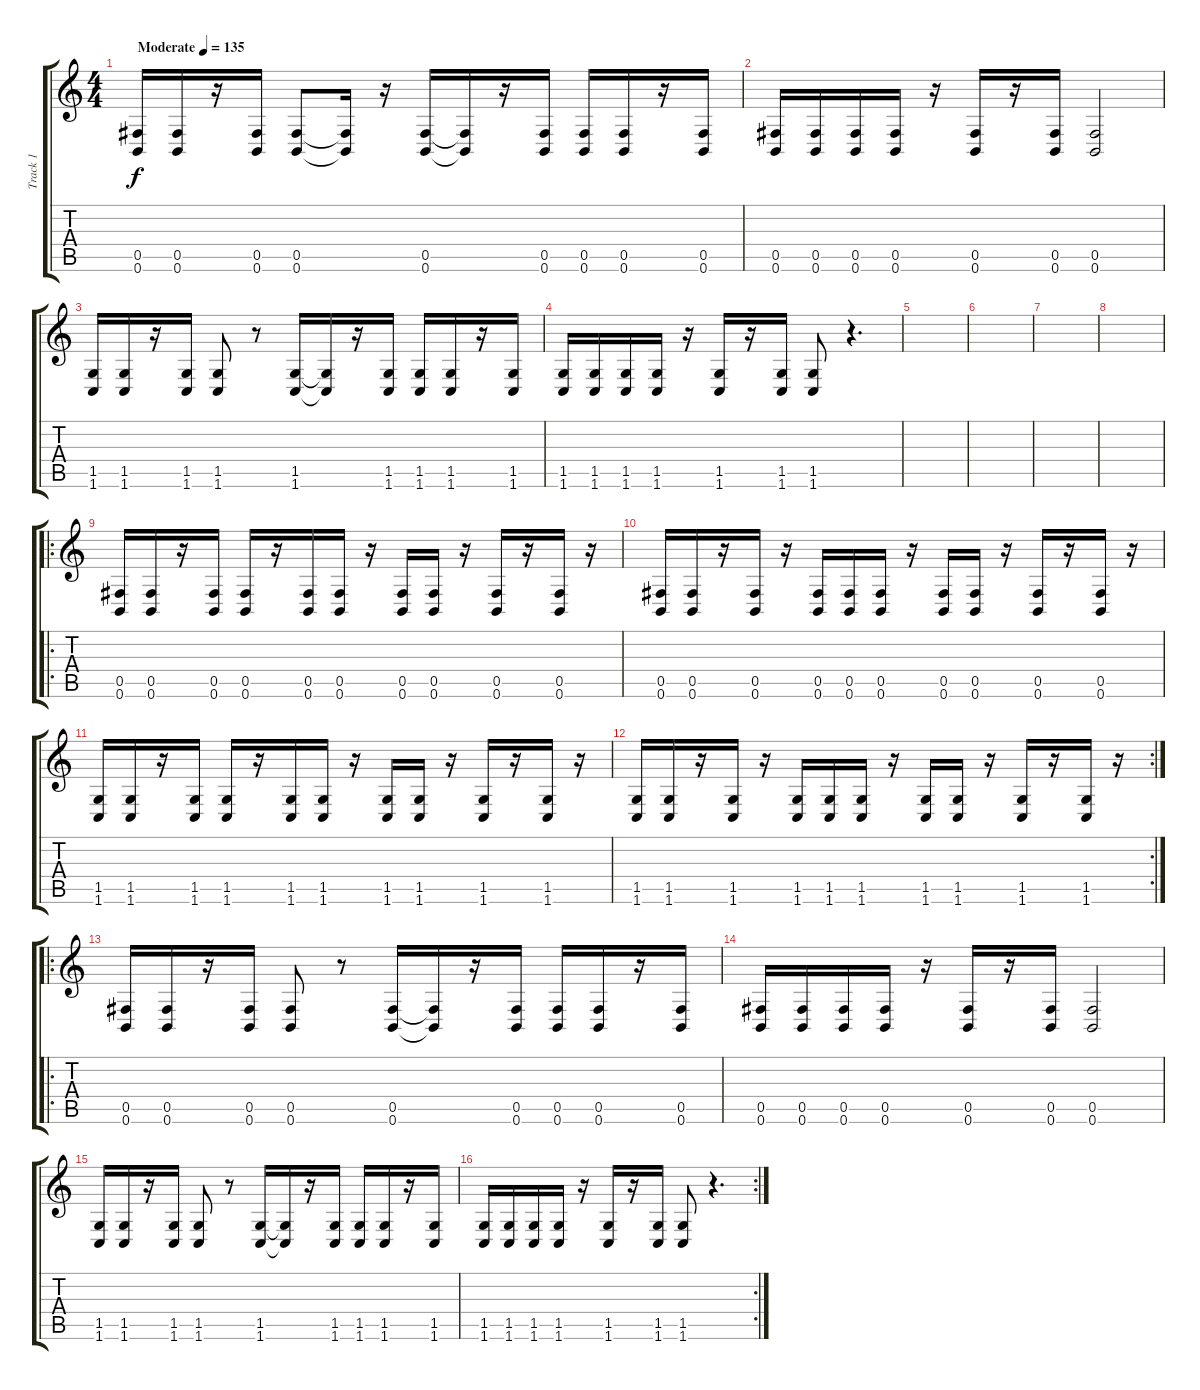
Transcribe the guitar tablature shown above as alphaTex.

\track ("Track 1" "Track 1") {instrument distortionguitar}
\staff {score tabs}
\tuning (Db4 Ab3 E3 B2 Gb2 B1) {hide}
\ts (4 4)
\tempo (135 "Moderate")
\clef g2
\ks c
(0.5 0.6).16{dy f instrument distortionguitar} (0.5 0.6).16 r.16 (0.5 0.6).16 (0.5 0.6).8 (0.5{t} 0.6{t}).16 r.16 (0.5 0.6).16 (0.5{t} 0.6{t}).16 r.16 (0.5 0.6).16 (0.5 0.6).16 (0.5 0.6).16 r.16 (0.5 0.6).16 |
(0.5 0.6).16 (0.5 0.6).16 (0.5 0.6).16 (0.5 0.6).16 r.16 (0.5 0.6).16 r.16 (0.5 0.6).16 (0.5 0.6).2 |
(1.5 1.6).16 (1.5 1.6).16 r.16 (1.5 1.6).16 (1.5 1.6).8 r.8 (1.5 1.6).16 (1.5{t} 1.6{t}).16 r.16 (1.5 1.6).16 (1.5 1.6).16 (1.5 1.6).16 r.16 (1.5 1.6).16 |
(1.5 1.6).16 (1.5 1.6).16 (1.5 1.6).16 (1.5 1.6).16 r.16 (1.5 1.6).16 r.16 (1.5 1.6).16 (1.5 1.6).8 r.4{d} |
|
|
|
|
\ro
(0.5 0.6).16 (0.5 0.6).16 r.16 (0.5 0.6).16 (0.5 0.6).16 r.16 (0.5 0.6).16 (0.5 0.6).16 r.16 (0.5 0.6).16 (0.5 0.6).16 r.16 (0.5 0.6).16 r.16 (0.5 0.6).16 r.16 |
(0.5 0.6).16 (0.5 0.6).16 r.16 (0.5 0.6).16 r.16 (0.5 0.6).16 (0.5 0.6).16 (0.5 0.6).16 r.16 (0.5 0.6).16 (0.5 0.6).16 r.16 (0.5 0.6).16 r.16 (0.5 0.6).16 r.16 |
(1.5 1.6).16 (1.5 1.6).16 r.16 (1.5 1.6).16 (1.5 1.6).16 r.16 (1.5 1.6).16 (1.5 1.6).16 r.16 (1.5 1.6).16 (1.5 1.6).16 r.16 (1.5 1.6).16 r.16 (1.5 1.6).16 r.16 |
\rc 2
(1.5 1.6).16 (1.5 1.6).16 r.16 (1.5 1.6).16 r.16 (1.5 1.6).16 (1.5 1.6).16 (1.5 1.6).16 r.16 (1.5 1.6).16 (1.5 1.6).16 r.16 (1.5 1.6).16 r.16 (1.5 1.6).16 r.16 |
\ro
(0.5 0.6).16 (0.5 0.6).16 r.16 (0.5 0.6).16 (0.5 0.6).8 r.8 (0.5 0.6).16 (0.5{t} 0.6{t}).16 r.16 (0.5 0.6).16 (0.5 0.6).16 (0.5 0.6).16 r.16 (0.5 0.6).16 |
(0.5 0.6).16 (0.5 0.6).16 (0.5 0.6).16 (0.5 0.6).16 r.16 (0.5 0.6).16 r.16 (0.5 0.6).16 (0.5 0.6).2 |
(1.5 1.6).16 (1.5 1.6).16 r.16 (1.5 1.6).16 (1.5 1.6).8 r.8 (1.5 1.6).16 (1.5{t} 1.6{t}).16 r.16 (1.5 1.6).16 (1.5 1.6).16 (1.5 1.6).16 r.16 (1.5 1.6).16 |
\rc 2
(1.5 1.6).16 (1.5 1.6).16 (1.5 1.6).16 (1.5 1.6).16 r.16 (1.5 1.6).16 r.16 (1.5 1.6).16 (1.5 1.6).8 r.4{d}
